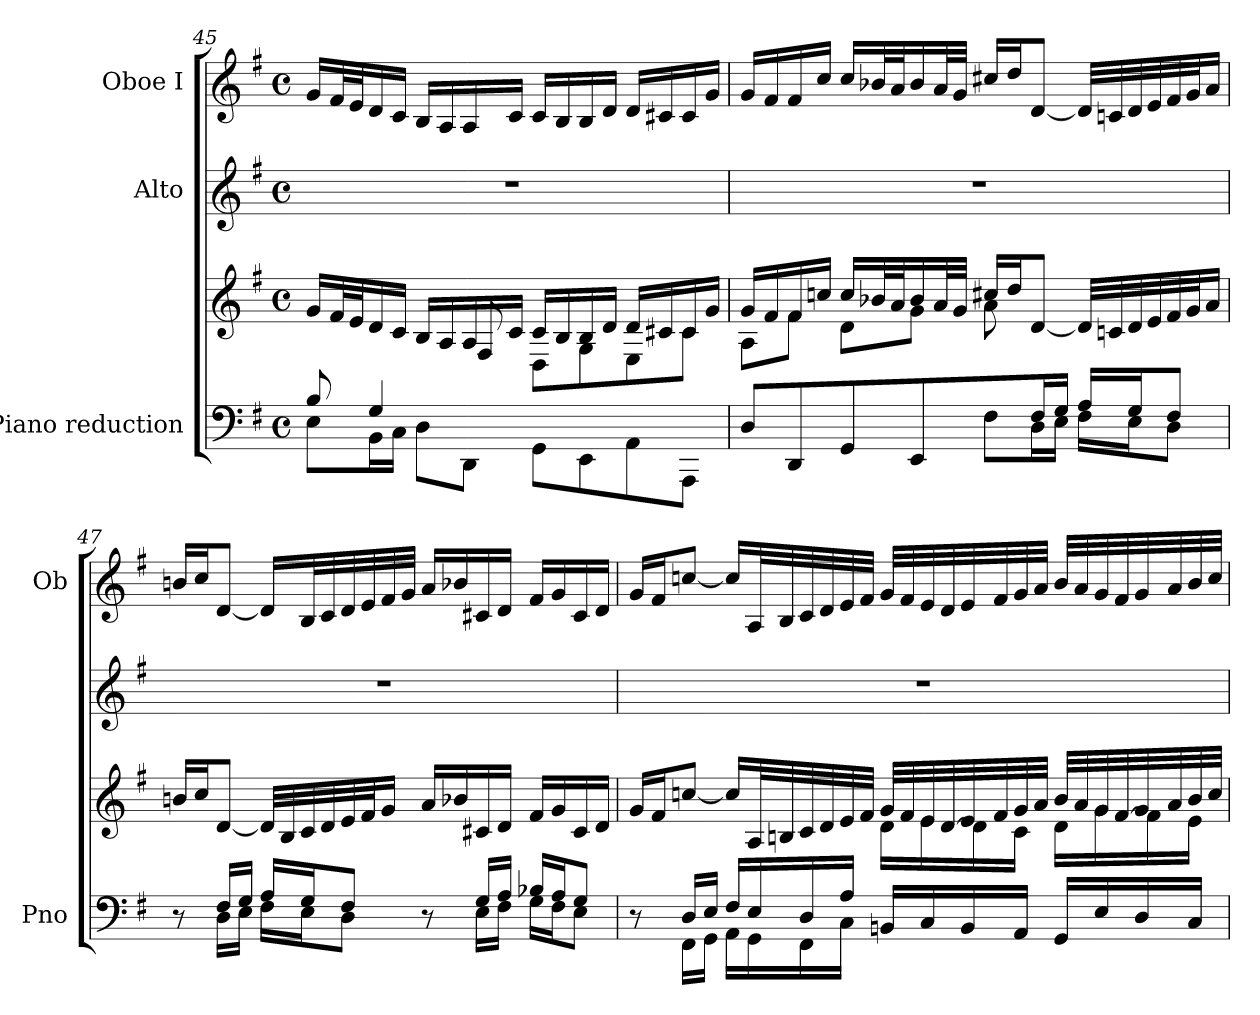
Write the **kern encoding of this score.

**kern	**kern	**kern	**kern
*part3	*part3	*part2	*part1
*staff4	*staff3	*staff2	*staff1
*I"Piano reduction	*	*I"Alto	*I"Oboe I
*I'Pno	*	*	*I'Ob
!!LO:PB:g=z
*clefF4	*clefG2	*clefG2	*clefG2
*k[f#]	*k[f#]	*k[f#]	*k[f#]
*M4/4	*M4/4	*M4/4	*M4/4
*met(c)	*met(c)	*met(c)	*met(c)
=45	=45	=45	=45
*^	*^	*	*
8B/	8E\L	16g/LL	4.ryy	1r	16g/LL
.	.	32f#/L	.	.	32f#/L
.	.	32e/J	.	.	32e/J
4G/	16BB\L	16d/	.	.	16d/
.	16C\JJ	16c/JJ	.	.	16c/JJ
.	8D\L	16B/LL	.	.	16B/LL
.	.	16A/	.	.	16A/
2ryy	8DD\J	16A/	8F#/	.	16A/
.	.	16c/JJ	.	.	16c/JJ
.	8GG\L	16c/LL	8D\L	.	16c/LL
.	.	16B/	.	.	16B/
.	8EE\	16B/	8G\	.	16B/
.	.	16d/JJ	.	.	16d/JJ
.	8AA\	16d/LL	8E\	.	16d/LL
.	.	16c#X/	.	.	16c#X/
8ryy	8AAA\J	16c#/	8c#\J	.	16c#/
.	.	16g/JJ	.	.	16g/JJ
=46	=46	=46	=46	=46	=46
*	*	*	*^	*	*
8D/L	2ryy	16g/LL	8A\L	2ryy	1r	16g/LL
.	.	16f#/	.	.	.	16f#/
8DD/	.	16f#/	8f#\J	.	.	16f#/
.	.	16ccn/JJ	.	.	.	16cc/JJ
8GG/	.	16cc/LL	8d\L	.	.	16cc/LL
.	.	32b-X/L	.	.	.	32b-X/L
.	.	32a/J	.	.	.	32a/J
8EE/J	.	16b-/	8g\J	.	.	16b-/
.	.	32a/L	.	.	.	32a/L
.	.	32g/JJJ	.	.	.	32g/JJJ
8ryy	8F#\L	16cc#X/LL	2ryy	8a\L	.	16cc#X/LL
.	.	16dd/J	.	.	.	16dd/J
16F#/L	16D\L	[8d/J	.	4.ryy	.	[8d/J
16G/JJ	16E\JJ	.	.	.	.	.
16A/LL	16F#\LL	32d/LLL]	.	.	.	32d/LLL]
.	.	32cn/	.	.	.	32cn/
16G/J	16E\J	32d/	.	.	.	32d/
.	.	32e/	.	.	.	32e/
8F#/J	8D\J	32f#/	.	.	.	32f#/
.	.	32g/J	.	.	.	32g/J
.	.	16a/JJ	.	.	.	16a/JJ
*	*	*v	*v	*v	*	*
=47	=47	=47	=47	=47
8r	8ryy	16bn/LL	1r	16bn/LL
.	.	16cc/J	.	16cc/J
16F#/LL	16D\LL	[8d/J	.	[8d/J
16G/JJ	16E\JJ	.	.	.
16A/LL	16F#\LL	32d/LLL]	.	16d/LL]
.	.	32B/	.	.
16G/J	16E\J	32c/	.	32B/L
.	.	32d/	.	32c/
8F#/J	8D\J	32e/	.	32d/
.	.	32f#/J	.	32e/
.	.	16g/JJ	.	32f#/
.	.	.	.	32g/JJJ
8r	8ryy	16a/LL	.	16a/LL
.	.	16b-X/	.	16b-X/
16G/LL	16E\LL	16c#X/	.	16c#X/
16A/JJ	16F#\JJ	16d/JJ	.	16d/JJ
16B-X/LL	16G\LL	16f#/LL	.	16f#/LL
16A/J	16F#\J	16g/	.	16g/
8G/J	8E\J	16c#/	.	16c#/
.	.	16d/JJ	.	16d/JJ
!!LO:LB:g=z
=48	=48	=48	=48	=48
*	*	*^	*	*
8r	8ryy	16g/LL	2ryy	1r	16g/LL
.	.	16f#/J	.	.	16f#/J
16D/LL	16FF#\LL	[<8ccn/J	.	.	[8ccn/J
16E/JJ	16GG\JJ	.	.	.	.
16F#/LL	16AA\LL	16cc/LL]	.	.	16cc/LL]
16E/	16GG\	32A/L	.	.	32A/L
.	.	32Bn/	.	.	32B/
16D/	16FF#\	32c/	.	.	32c/
.	.	32d/	.	.	32d/
16A/JJ	16C\JJ	32e/	.	.	32e/
.	.	32f#/JJJ	.	.	32f#/JJJ
16BBn/LL	2ryy	32g/LLL	16d\LL	.	32g/LLL
.	.	32f#/	.	.	32f#/
16C/	.	32e/	16e\	.	32e/
.	.	[<32d/	.	.	32d/
16BB/	.	32e/	16d\]	.	32e/
.	.	32f#/	.	.	32f#/
16AA/JJ	.	32g/	16c\JJ	.	32g/
.	.	32a/JJJ	.	.	32a/JJJ
16GG/LL	.	32b/LLL	16d\LL	.	32b/LLL
.	.	32a/	.	.	32a/
16E/	.	32g/	16g\	.	32g/
.	.	[<32f#/	.	.	32f#/
16D/	.	32g/	16f#\]	.	32g/
.	.	32a/	.	.	32a/
16C/JJ	.	32b/	16e\JJ	.	32b/
.	.	32cc/JJJ	.	.	32cc/JJJ
*v	*v	*	*	*	*
*	*v	*v	*	*
=	=	=	=
*-	*-	*-	*-
